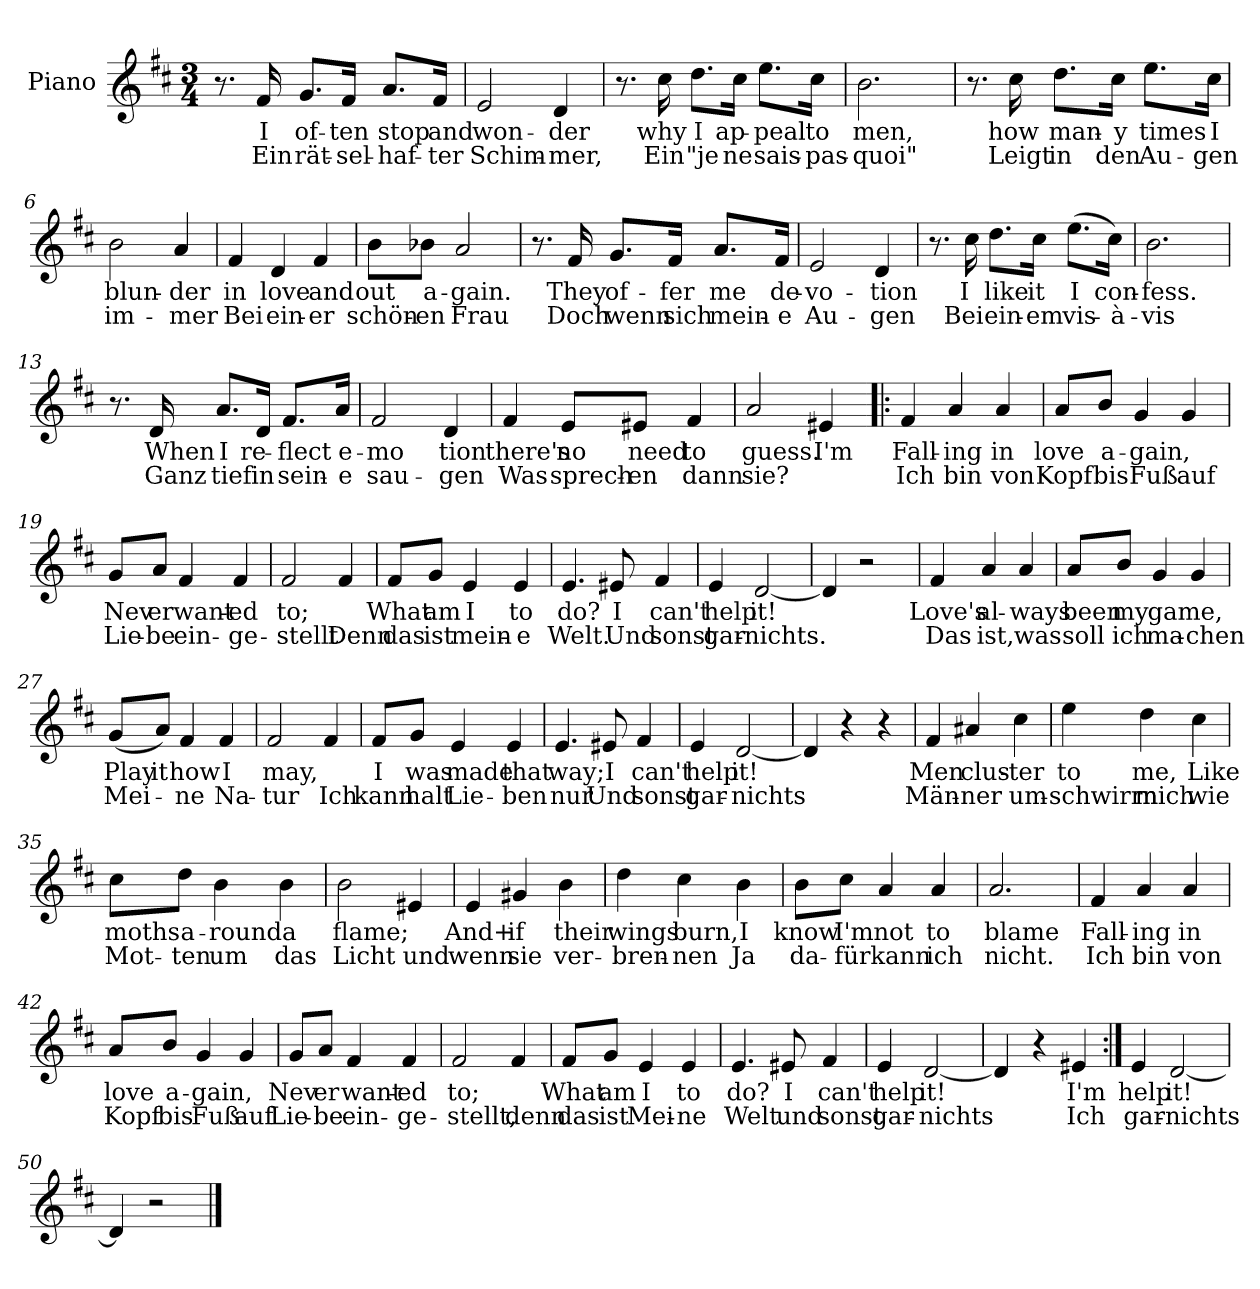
**kern	**text	**text
*part1	*part1	*part1
*staff1	*staff1	*staff1
*I"Piano	*	*
*I'Pno.	*	*
*clefG2	*	*
*k[f#c#]	*	*
*D:	*	*
*M3/4	*	*
=1	=1	=1
8.r	.	.
16f#/	I	Ein
8.g/L	of-	rät-
16f#/Jk	-ten	-sel-
8.a/L	stop	-haf-
16f#/Jk	and	-ter
=2	=2	=2
2e/	won-	Schim-
4d/	-der	-mer,
=3	=3	=3
8.r	.	.
16cc#\	why	Ein
8.dd\L	I	"je
16cc#\Jk	ap-	ne
8.ee\L	-peal	sais-
16cc#\Jk	to	-pas-
=4	=4	=4
2.b\	men,	-quoi"
!!LO:LB:g=z
=5	=5	=5
8.r	.	.
16cc#\	how	Leigt
8.dd\L	man-	in
16cc#\Jk	-y	den
8.ee\L	times	Au-
16cc#\Jk	I	-gen
=6	=6	=6
2b\	blun-	im-
4a/	-der	-mer
=7	=7	=7
4f#/	in	Bei
4d/	love	ein-
4f#/	and	-er
=8	=8	=8
8b\L	out	schön-
8b-X\J	a-	-en
2a/	-gain.	Frau
!!LO:LB:g=z
=9	=9	=9
8.r	.	.
16f#/	They	Doch
8.g/L	of-	wenn
16f#/Jk	-fer	sich
8.a/L	me	mein-
16f#/Jk	de-	-e
=10	=10	=10
2e/	-vo-	Au-
4d/	-tion	-gen
=11	=11	=11
8.r	.	.
16cc#\	I	Bei
8.dd\L	like	ein-
16cc#\Jk	it	-em
(8.ee\L	I	vis-
16cc#\Jk)	con-	-à-
=12	=12	=12
2.b\	-fess.	-vis
!!LO:LB:g=z
=13	=13	=13
8.r	.	.
16d/	When	Ganz
8.a/L	I	tief
16d/Jk	re-	in
8.f#/L	-flect	sein-
16a/Jk	e-	-e
=14	=14	=14
2f#/	-mo	sau-
4d/	tion	-gen
=15	=15	=15
4f#/	there's	Was
8e/L	no	sprech-
8e#X/J	need	-en
4f#/	to	dann
=16	=16	=16
2a/	guess.	sie?
4e#X/	I'm	.
!!LO:LB:g=z
=17!|:	=17!|:	=17!|:
4f#/	Fall-	Ich
4a/	-ing	bin
4a/	in	von
=18	=18	=18
8a/L	love	Kopf
8b/J	a-	bis
4g/	-gain,	Fuß
4g/	.	auf
=19	=19	=19
8g/L	Nev	Lie-
8a/J	-er	-be
4f#/	want-	ein-
4f#/	-ed	-ge-
=20	=20	=20
2f#/	to;	-stellt
4f#/	.	Denn
!!LO:LB:g=z
=21	=21	=21
8f#/L	What	das
8g/J	am	ist
4e/	I	mein-
4e/	to	-e
=22	=22	=22
4.e/	do?	Welt.
8e#X/	I	Und
4f#/	can't	sonst
=23	=23	=23
4e/	help	gar-
[2d/	it!	-nichts.
=24	=24	=24
4d/]	.	.
2r	.	.
!!LO:LB:g=z
=25	=25	=25
4f#/	Love's	Das
4a/	al-	ist,
4a/	-ways	was
=26	=26	=26
8a/L	been	soll
8b/J	my	ich
4g/	game,	ma-
4g/	.	-chen
=27	=27	=27
(8g/L	Play	Mei-
8a/J)	it	.
4f#/	how	-ne
4f#/	I	Na-
=28	=28	=28
2f#/	may,	-tur
4f#/	.	Ich
!!LO:PB:g=z
=29	=29	=29
8f#/L	I	kann
8g/J	was	halt
4e/	made	Lie-
4e/	that	-ben
=30	=30	=30
4.e/	way;	nur
8e#X/	I	Und
4f#/	can't	sonst
=31	=31	=31
4e/	help	gar-
[2d/	it!	-nichts
=32	=32	=32
4d/]	.	.
4r	.	.
4r	.	.
=33	=33	=33
4f#/	Men	Män-
4a#X/	clus-	-ner
4cc#\	-ter	um-
!!LO:LB:g=z
=34	=34	=34
4ee\	to	-schwirrn
4dd\	me,	mich
4cc#\	Like	wie
=35	=35	=35
8cc#\L	moths	Mot-
8dd\J	a-	-ten
4b\	-round	um
4b\	a	das
=36	=36	=36
2b\	flame;	Licht
4e#X/	.	und
=37	=37	=37
4e/	And+	wenn
4g#X/	if	sie
4b\	their	ver-
!!LO:LB:g=z
=38	=38	=38
4dd\	wings	-bren-
4cc#\	burn,	-nen
4b\	I	Ja
=39	=39	=39
8b\L	know	da-
8cc#\J	I'm	-für
4a/	not	kann
4a/	to	ich
=40	=40	=40
2.a/	blame	nicht.
=41	=41	=41
4f#/	Fall-	Ich
4a/	-ing	bin
4a/	in	von
!!LO:LB:g=z
=42	=42	=42
8a/L	love	Kopf
8b/J	a-	bis
4g/	-gain,	Fuß
4g/	.	auf
=43	=43	=43
8g/L	Nev	Lie-
8a/J	-er	-be
4f#/	want-	ein-
4f#/	-ed	-ge-
=44	=44	=44
2f#/	to;	-stellt,
4f#/	.	denn
=45	=45	=45
8f#/L	What	das
8g/J	am	ist
4e/	I	Mei-
4e/	to	-ne
!!LO:LB:g=z
=46	=46	=46
4.e/	do?	Welt
8e#X/	I	und
4f#/	can't	sonst
=47	=47	=47
4e/	help	gar-
[2d/	it!	-nichts
=48	=48	=48
4d/]	.	.
4r	.	.
4e#X/	I'm	Ich
=49:|!	=49:|!	=49:|!
4e/	help	gar-
[2d/	it!	-nichts
=50	=50	=50
4d/]	.	.
2r	.	.
==	==	==
*-	*-	*-
